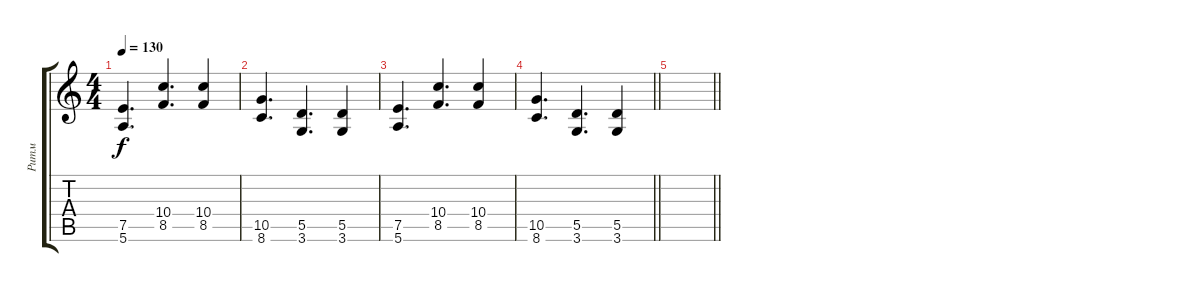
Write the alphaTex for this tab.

\track ("Ритм" "Ритм") {instrument distortionguitar}
\staff {score tabs}
\tuning (E4 B3 G3 D3 A2 E2) {hide}
\ts (4 4)
\tempo 130
\clef g2
\ks c
(7.5 5.6).4{d dy f} (10.4 8.5).4{d} (10.4 8.5).4 |
(10.5 8.6).4{d} (5.5 3.6).4{d} (5.5 3.6).4 |
(7.5 5.6).4{d} (10.4 8.5).4{d} (10.4 8.5).4 |
\barLineRight lightlight
(10.5 8.6).4{d} (5.5 3.6).4{d} (5.5 3.6).4 |
\barLineRight lightlight
